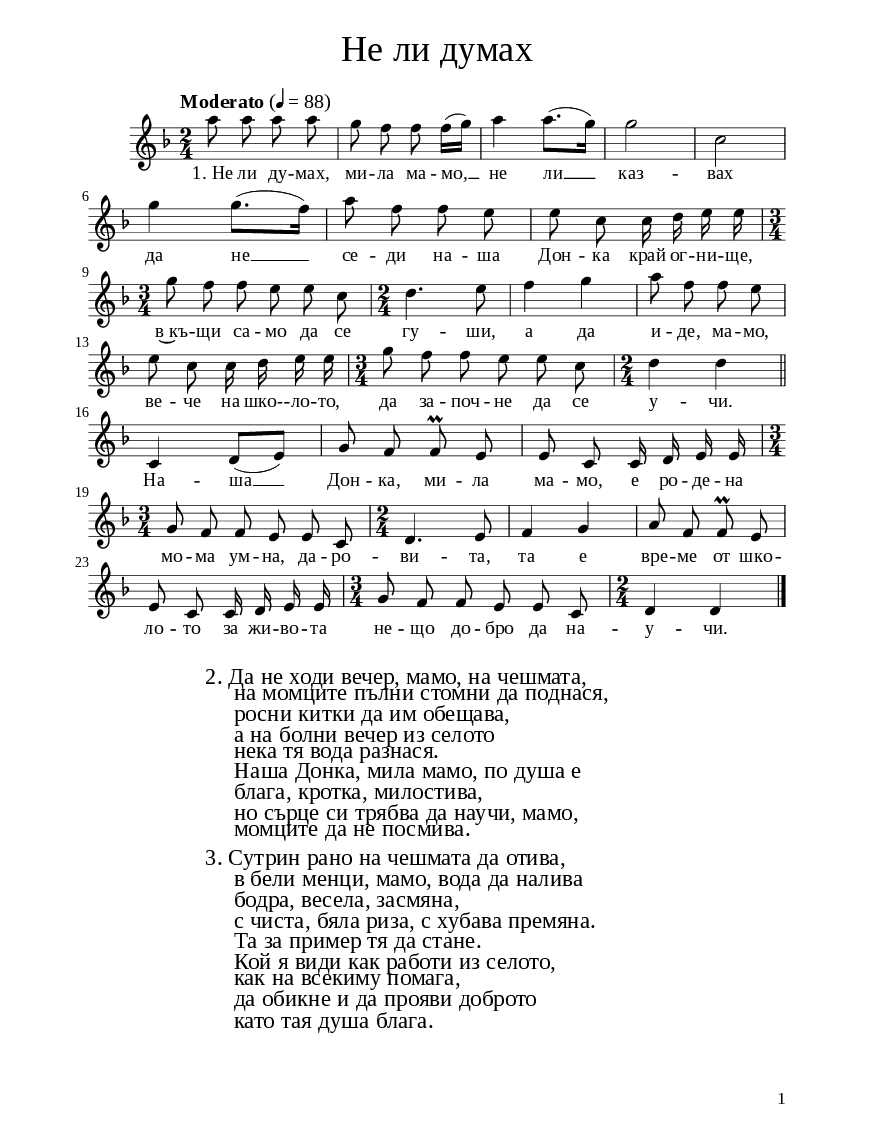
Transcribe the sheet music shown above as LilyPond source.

\version "2.24.4"

% include paper part and global functions
\include "include/globals.ily"

\bookpart {
  \label #'ref154
  \tocItem \markup "Не ли думах"
   \paper {
    print-all-headers = ##t
    print-page-number = ##t
    print-first-page-number = ##t

    % put page numbers on the bottom
    oddHeaderMarkup = \markup ""
    evenHeaderMarkup = \markup ""
    oddFooterMarkup = \markup
    \fill-line {
      ""
      \if \should-print-page-number \fromproperty #'page:page-number-string
    }
    evenFooterMarkup = \markup
    \fill-line {
      \if \should-print-page-number \fromproperty #'page:page-number-string
      ""
    }

    left-margin = 1.5\cm
    right-margin = 1.5\cm
    top-margin = 1.6\cm
    bottom-margin = 1.2\cm
    ragged-bottom = ##t % do not spread the staves to fill the whole vertical space

    % change distance between staves
    system-system-spacing =
    #'((basic-distance . 9)
       (minimum-distance . 6)
       (padding . 1)
       (stretchability . 12))
  }
  \score {
    \include "include/score-layout.ily"

    \new Voice \absolute {
      \clef treble
      \key d \minor
      \time 2/4
      \tempoFunc "Moderato" 4 "88"
      \autoBeamOff

      a''8 a''8 a''8 a''8 | % 2
      g''8 f''8 f''8 f''16 [ ( g''16 ) ] | % 3
      a''4 a''8. [( g''16 )] | % 4
      g''2 | % 5
      c''2 \break | % 6
      g''4 g''8. [( f''16 )] | % 7
      a''8 f''8 f''8 e''8 | % 8
      e''8 c''8 c''16 d''16 e''16 e''16 \break | % 9
      \time 3/4  g''8 f''8 f''8 e''8 e''8 c''8 |
      \time 2/4  d''4. e''8 | % 11
      f''4 g''4 | % 12
      a''8 f''8 f''8 e''8 \break | % 13
      e''8 c''8 c''16 d''16 e''16 e''16 | % 14
      \time 3/4  g''8 f''8 f''8 e''8 e''8 c''8 | % 15
      \time 2/4  d''4 d''4 \bar "||"
      \break | % 16
      c'4 d'8 [( e'8 )] | % 17
      g'8 f'8 f'8\prall e'8 | % 18
      e'8 c'8 c'16 d'16 e'16 e'16 \break | % 19
      \time 3/4  g'8 f'8 f'8 e'8 e'8 c'8 |
      \time 2/4  d'4. e'8 | % 21
      f'4 g'4 | % 22
      a'8 f'8 f'8\prall e'8 \break | % 23
      e'8 c'8 c'16 d'16 e'16 e'16 | % 24
      \time 3/4  g'8 f'8 f'8 e'8 e'8 c'8 | % 25
      \time 2/4  d'4 d'4 \bar "|."
    }

    \addlyrics {
      "1. Не" ли ду
      -- мах, ми -- ла ма -- мо, __ не ли __ каз -- вах да
      не __ се -- ди на -- ша Дон -- ка край ог -- ни --
      ще, в~къ -- щи са -- мо да се гу -- ши, а да
      и -- де, ма -- мо, ве -- че на "шко-" -- ло -- то,
      да за -- поч -- не да се у -- чи. На -- ша __ Дон
      -- ка, ми -- ла ма -- мо, е ро -- де -- на мо --
      ма ум -- на, да -- ро -- ви -- та, та е вре --
      ме от шко -- ло -- то за жи -- во -- та не --
      що до -- бро да на -- у -- чи.
    }

    \header {
      title = \titleFunc #'ref_desc_18 "Не ли думах" "Ne li dumah"
    }

    \midi{}

  } % score

 \markup \fontsize #+2.5 {
   \hspace #12
    \override #'(baseline-skip . 1.8)
      
      \column {

        \line {   "   " 2. Да не ходи вечер, мамо, на чешмата,}

        \line {   "        " на момците пълни стомни да поднася,}

        \line {   "        " росни китки да им обещава,}

        \line {   "        " а на болни вечер из селото} 

        \line {   "        " нека тя вода разнася.}

        \line {   "        " Наша Донка, мила мамо, по душа е}

        \line {   "        " блага, кротка, милостива,}

        \line {   "        " но сърце си трябва да научи, мамо,}

        \line {   "        " момците да не посмива.}
          \line {   "   "}

          \line {   "   " 3. Сутрин рано на чешмата да отива,}

        \line {   "        " в бели менци, мамо, вода да налива}

        \line {   "        " бодра, весела, засмяна,}

        \line {   "        " с чиста, бяла риза, с хубава премяна.}

        \line {   "        " Та за пример тя да стане.}

        \line {   "        " Кой я види как работи из селото,}

        \line {   "        " как на всекиму помага,}

        \line {   "        " да обикне и да прояви доброто}

        \line {   "        " като тая душа блага.}
      }
    } % markup


} % bookpart
